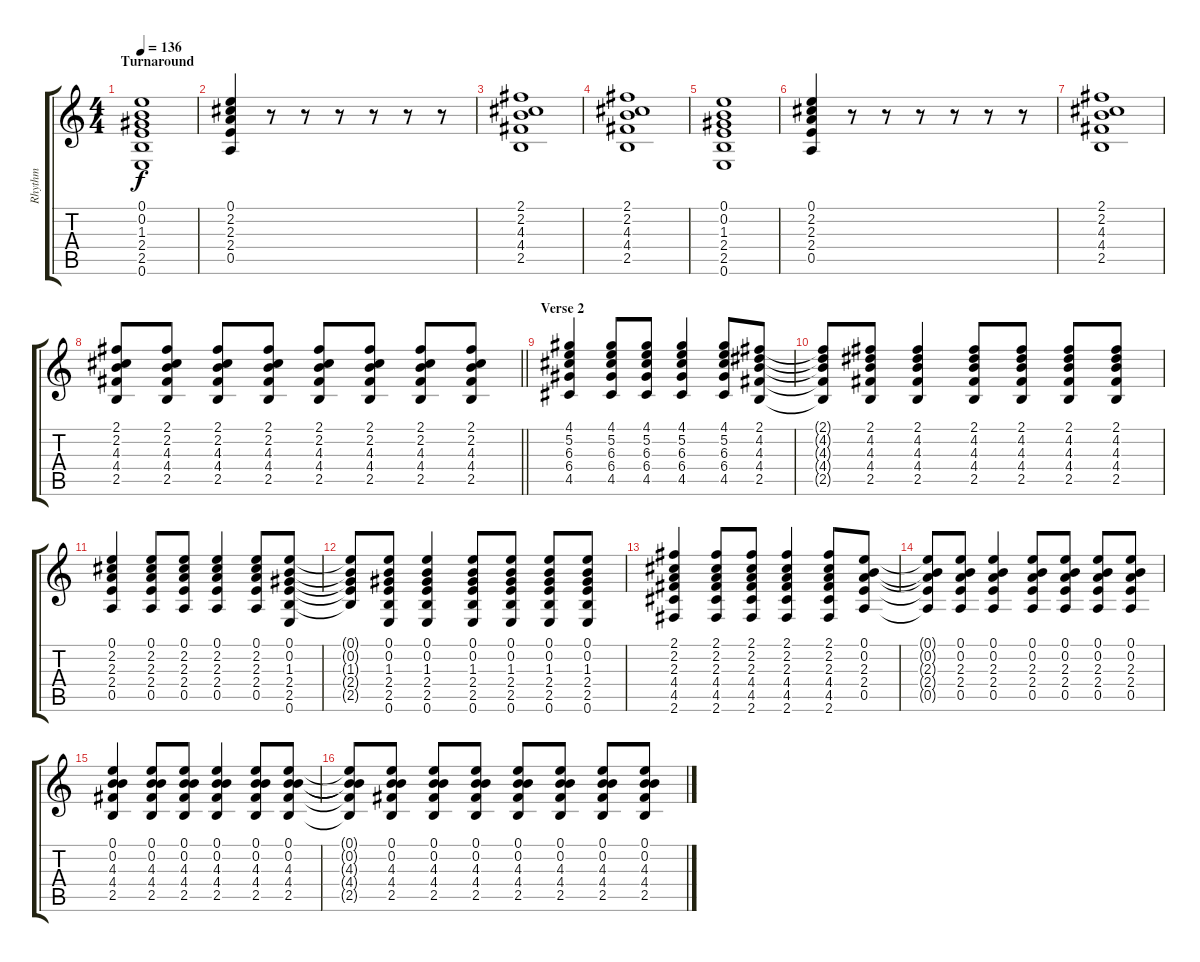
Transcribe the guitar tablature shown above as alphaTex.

\track ("Rhythm" "Rhythm") {instrument overdrivenguitar}
\staff {score tabs}
\tuning (E4 B3 G3 D3 A2 E2) {hide}
\ts (4 4)
\section ("" "Turnaround")
\tempo 136
\clef g2
\ks c
(0.1 0.2 1.3 2.4 2.5 0.6).1{dy f} |
(0.1 2.2 2.3 2.4 0.5).4 r.8 r.8 r.8 r.8 r.8 r.8 |
(2.1 2.2 4.3 4.4 2.5).1 |
(2.1 2.2 4.3 4.4 2.5).1 |
(0.1 0.2 1.3 2.4 2.5 0.6).1 |
(0.1 2.2 2.3 2.4 0.5).4 r.8 r.8 r.8 r.8 r.8 r.8 |
(2.1 2.2 4.3 4.4 2.5).1 |
\barLineRight lightlight
(2.1 2.2 4.3 4.4 2.5).8 (2.1 2.2 4.3 4.4 2.5).8 (2.1 2.2 4.3 4.4 2.5).8 (2.1 2.2 4.3 4.4 2.5).8 (2.1 2.2 4.3 4.4 2.5).8 (2.1 2.2 4.3 4.4 2.5).8 (2.1 2.2 4.3 4.4 2.5).8 (2.1 2.2 4.3 4.4 2.5).8 |
\section ("" "Verse 2")
(4.1 5.2 6.3 6.4 4.5).4 (4.1 5.2 6.3 6.4 4.5).8 (4.1 5.2 6.3 6.4 4.5).8 (4.1 5.2 6.3 6.4 4.5).4 (4.1 5.2 6.3 6.4 4.5).8 (2.1 4.2 4.3 4.4 2.5).8 |
(2.1{t} 4.2{t} 4.3{t} 4.4{t} 2.5{t}).8 (2.1 4.2 4.3 4.4 2.5).8 (2.1 4.2 4.3 4.4 2.5).4 (2.1 4.2 4.3 4.4 2.5).8 (2.1 4.2 4.3 4.4 2.5).8 (2.1 4.2 4.3 4.4 2.5).8 (2.1 4.2 4.3 4.4 2.5).8 |
(0.1 2.2 2.3 2.4 0.5).4 (0.1 2.2 2.3 2.4 0.5).8 (0.1 2.2 2.3 2.4 0.5).8 (0.1 2.2 2.3 2.4 0.5).4 (0.1 2.2 2.3 2.4 0.5).8 (0.1 0.2 1.3 2.4 2.5 0.6).8 |
(0.1{t} 0.2{t} 1.3{t} 2.4{t} 2.5{t}).8 (0.1 0.2 1.3 2.4 2.5 0.6).8 (0.1 0.2 1.3 2.4 2.5 0.6).4 (0.1 0.2 1.3 2.4 2.5 0.6).8 (0.1 0.2 1.3 2.4 2.5 0.6).8 (0.1 0.2 1.3 2.4 2.5 0.6).8 (0.1 0.2 1.3 2.4 2.5 0.6).8 |
(2.1 2.2 2.3 4.4 4.5 2.6).4 (2.1 2.2 2.3 4.4 4.5 2.6).8 (2.1 2.2 2.3 4.4 4.5 2.6).8 (2.1 2.2 2.3 4.4 4.5 2.6).4 (2.1 2.2 2.3 4.4 4.5 2.6).8 (0.1 0.2 2.3 2.4 0.5).8 |
(0.1{t} 0.2{t} 2.3{t} 2.4{t} 0.5{t}).8 (0.1 0.2 2.3 2.4 0.5).8 (0.1 0.2 2.3 2.4 0.5).4 (0.1 0.2 2.3 2.4 0.5).8 (0.1 0.2 2.3 2.4 0.5).8 (0.1 0.2 2.3 2.4 0.5).8 (0.1 0.2 2.3 2.4 0.5).8 |
(0.1 0.2 4.3 4.4 2.5).4 (0.1 0.2 4.3 4.4 2.5).8 (0.1 0.2 4.3 4.4 2.5).8 (0.1 0.2 4.3 4.4 2.5).4 (0.1 0.2 4.3 4.4 2.5).8 (0.1 0.2 4.3 4.4 2.5).8 |
(0.1{t} 0.2{t} 4.3{t} 4.4{t} 2.5{t}).8 (0.1 0.2 4.3 4.4 2.5).8 (0.1 0.2 4.3 4.4 2.5).8 (0.1 0.2 4.3 4.4 2.5).8 (0.1 0.2 4.3 4.4 2.5).8 (0.1 0.2 4.3 4.4 2.5).8 (0.1 0.2 4.3 4.4 2.5).8 (0.1 0.2 4.3 4.4 2.5).8
